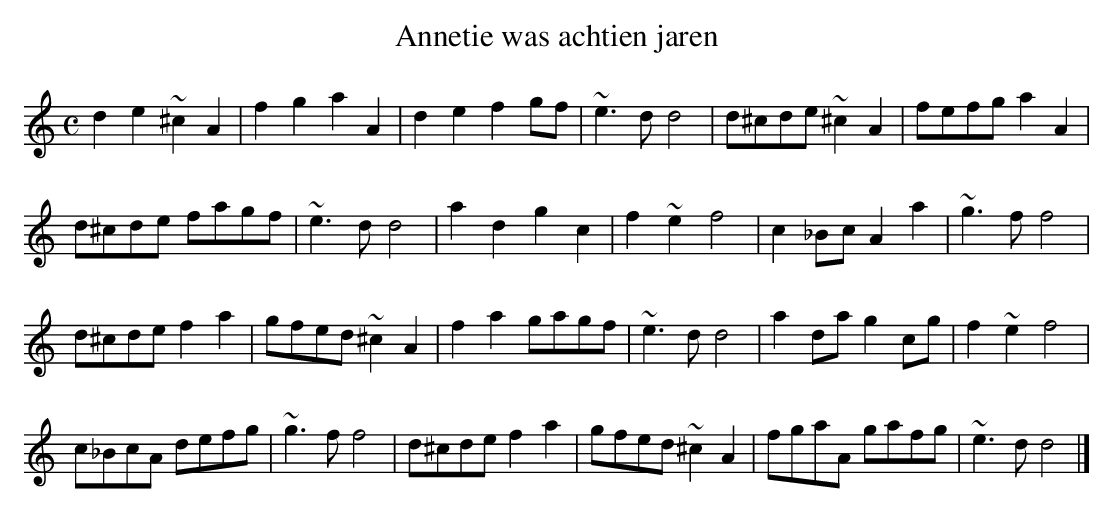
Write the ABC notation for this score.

X:1
T:Annetie was achtien jaren
M:C
K:Ddor
d2e2~^c2A2|f2g2a2A2|d2e2f2gf|~e3dd4|d^cde~^c2A2|fefga2A2|
d^cde fagf|~e3dd4|a2d2g2c2|f2~e2f4|c2_BcA2a2|~g3ff4|
d^cdef2a2|gfed~^c2A2|f2a2gagf|~e3dd4|a2dag2cg|f2~e2f4|
c_BcA defg|~g3ff4|d^cdef2a2|gfed~^c2A2|fgaA gafg|~e3dd4|]
